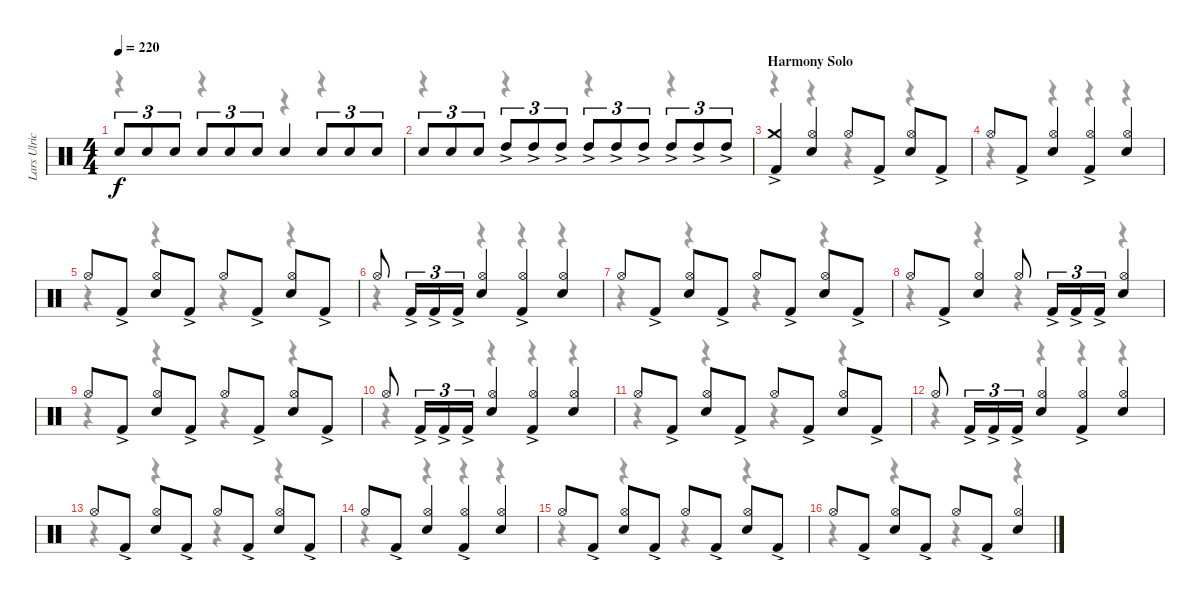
\track ("Lars Ulrich (Drums)" "Lars Ulric") {instrument percussion}
\staff {score}
\articulation defaults
\voice
\ts (4 4)
\tempo 220
\clef neutral
\ks c "Snare (hit) 2".8{tu (3 2) dy f} "Snare (hit) 2".8{tu (3 2)} "Snare (hit) 2".8{tu (3 2)} "Snare (hit) 2".8{tu (3 2)} "Snare (hit) 2".8{tu (3 2)} "Snare (hit) 2".8{tu (3 2)} "Snare (hit) 2".4 "Snare (hit) 2".8{tu (3 2)} "Snare (hit) 2".8{tu (3 2)} "Snare (hit) 2".8{tu (3 2)}
|
"Snare (hit) 2".8{tu (3 2)} "Snare (hit) 2".8{tu (3 2)} "Snare (hit) 2".8{tu (3 2)} "High Tom (hit)"{ac}.8{tu (3 2)} "High Tom (hit)"{ac}.8{tu (3 2)} "High Tom (hit)"{ac}.8{tu (3 2)} "High Tom (hit)"{ac}.8{tu (3 2)} "High Tom (hit)"{ac}.8{tu (3 2)} "High Tom (hit)"{ac}.8{tu (3 2)} "High Tom (hit)"{ac}.8{tu (3 2)} "High Tom (hit)"{ac}.8{tu (3 2)} "High Tom (hit)"{ac}.8{tu (3 2)} |
\section ("" "Harmony Solo")
("Crash medium (hit)" "Kick (hit) 2"{ac}).4 ("Hi-Hat (open)" "Snare (hit) 2").4 "Hi-Hat (open)".8 "Kick (hit) 2"{ac}.8 ("Hi-Hat (open)" "Snare (hit) 2").8 "Kick (hit) 2"{ac}.8 |
"Hi-Hat (open)".8 "Kick (hit) 2"{ac}.8 ("Hi-Hat (open)" "Snare (hit) 2").4 ("Hi-Hat (open)" "Kick (hit) 2"{ac}).4 ("Hi-Hat (open)" "Snare (hit) 2").4 |
"Hi-Hat (open)".8 "Kick (hit) 2"{ac}.8 ("Hi-Hat (open)" "Snare (hit) 2").8 "Kick (hit) 2"{ac}.8 "Hi-Hat (open)".8 "Kick (hit) 2"{ac}.8 ("Hi-Hat (open)" "Snare (hit) 2").8 "Kick (hit) 2"{ac}.8 |
"Hi-Hat (open)".8 "Kick (hit) 2"{ac}.16{tu (3 2)} "Kick (hit) 2"{ac}.16{tu (3 2)} "Kick (hit) 2"{ac}.16{tu (3 2)} ("Hi-Hat (open)" "Snare (hit) 2").4 ("Hi-Hat (open)" "Kick (hit) 2"{ac}).4 ("Hi-Hat (open)" "Snare (hit) 2").4 |
"Hi-Hat (open)".8 "Kick (hit) 2"{ac}.8 ("Hi-Hat (open)" "Snare (hit) 2").8 "Kick (hit) 2"{ac}.8 "Hi-Hat (open)".8 "Kick (hit) 2"{ac}.8 ("Hi-Hat (open)" "Snare (hit) 2").8 "Kick (hit) 2"{ac}.8 |
"Hi-Hat (open)".8 "Kick (hit) 2"{ac}.8 ("Hi-Hat (open)" "Snare (hit) 2").4 "Hi-Hat (open)".8 "Kick (hit) 2"{ac}.16{tu (3 2)} "Kick (hit) 2"{ac}.16{tu (3 2)} "Kick (hit) 2"{ac}.16{tu (3 2)} ("Hi-Hat (open)" "Snare (hit) 2").4 |
"Hi-Hat (open)".8 "Kick (hit) 2"{ac}.8 ("Hi-Hat (open)" "Snare (hit) 2").8 "Kick (hit) 2"{ac}.8 "Hi-Hat (open)".8 "Kick (hit) 2"{ac}.8 ("Hi-Hat (open)" "Snare (hit) 2").8 "Kick (hit) 2"{ac}.8 |
"Hi-Hat (open)".8 "Kick (hit) 2"{ac}.16{tu (3 2)} "Kick (hit) 2"{ac}.16{tu (3 2)} "Kick (hit) 2"{ac}.16{tu (3 2)} ("Hi-Hat (open)" "Snare (hit) 2").4 ("Hi-Hat (open)" "Kick (hit) 2"{ac}).4 ("Hi-Hat (open)" "Snare (hit) 2").4 |
"Hi-Hat (open)".8 "Kick (hit) 2"{ac}.8 ("Hi-Hat (open)" "Snare (hit) 2").8 "Kick (hit) 2"{ac}.8 "Hi-Hat (open)".8 "Kick (hit) 2"{ac}.8 ("Hi-Hat (open)" "Snare (hit) 2").8 "Kick (hit) 2"{ac}.8 |
"Hi-Hat (open)".8 "Kick (hit) 2"{ac}.16{tu (3 2)} "Kick (hit) 2"{ac}.16{tu (3 2)} "Kick (hit) 2"{ac}.16{tu (3 2)} ("Hi-Hat (open)" "Snare (hit) 2").4 ("Hi-Hat (open)" "Kick (hit) 2"{ac}).4 ("Hi-Hat (open)" "Snare (hit) 2").4 |
"Hi-Hat (open)".8 "Kick (hit) 2"{ac}.8 ("Hi-Hat (open)" "Snare (hit) 2").8 "Kick (hit) 2"{ac}.8 "Hi-Hat (open)".8 "Kick (hit) 2"{ac}.8 ("Hi-Hat (open)" "Snare (hit) 2").8 "Kick (hit) 2"{ac}.8 |
"Hi-Hat (open)".8 "Kick (hit) 2"{ac}.8 ("Hi-Hat (open)" "Snare (hit) 2").4 ("Hi-Hat (open)" "Kick (hit) 2"{ac}).4 ("Hi-Hat (open)" "Snare (hit) 2").4 |
"Hi-Hat (open)".8 "Kick (hit) 2"{ac}.8 ("Hi-Hat (open)" "Snare (hit) 2").8 "Kick (hit) 2"{ac}.8 "Hi-Hat (open)".8 "Kick (hit) 2"{ac}.8 ("Hi-Hat (open)" "Snare (hit) 2").8 "Kick (hit) 2"{ac}.8 |
"Hi-Hat (open)".8 "Kick (hit) 2"{ac}.8 ("Hi-Hat (open)" "Snare (hit) 2").8 "Kick (hit) 2"{ac}.8 "Hi-Hat (open)".8 "Kick (hit) 2"{ac}.8 ("Hi-Hat (open)" "Snare (hit) 2").4
\voice
\clef neutral
\ottava regular
\simile none
\ks c
r.4{dy f} r.4 r.4 r.4 |
r.4 r.4 r.4 r.4 |
r.4 r.4 r.4 r.4 |
r.4 r.4 r.4 r.4 |
r.4 r.4 r.4 r.4 |
r.4 r.4 r.4 r.4 |
r.4 r.4 r.4 r.4 |
r.4 r.4 r.4 r.4 |
r.4 r.4 r.4 r.4 |
r.4 r.4 r.4 r.4 |
r.4 r.4 r.4 r.4 |
r.4 r.4 r.4 r.4 |
r.4 r.4 r.4 r.4 |
r.4 r.4 r.4 r.4 |
r.4 r.4 r.4 r.4 |
r.4 r.4 r.4 r.4
